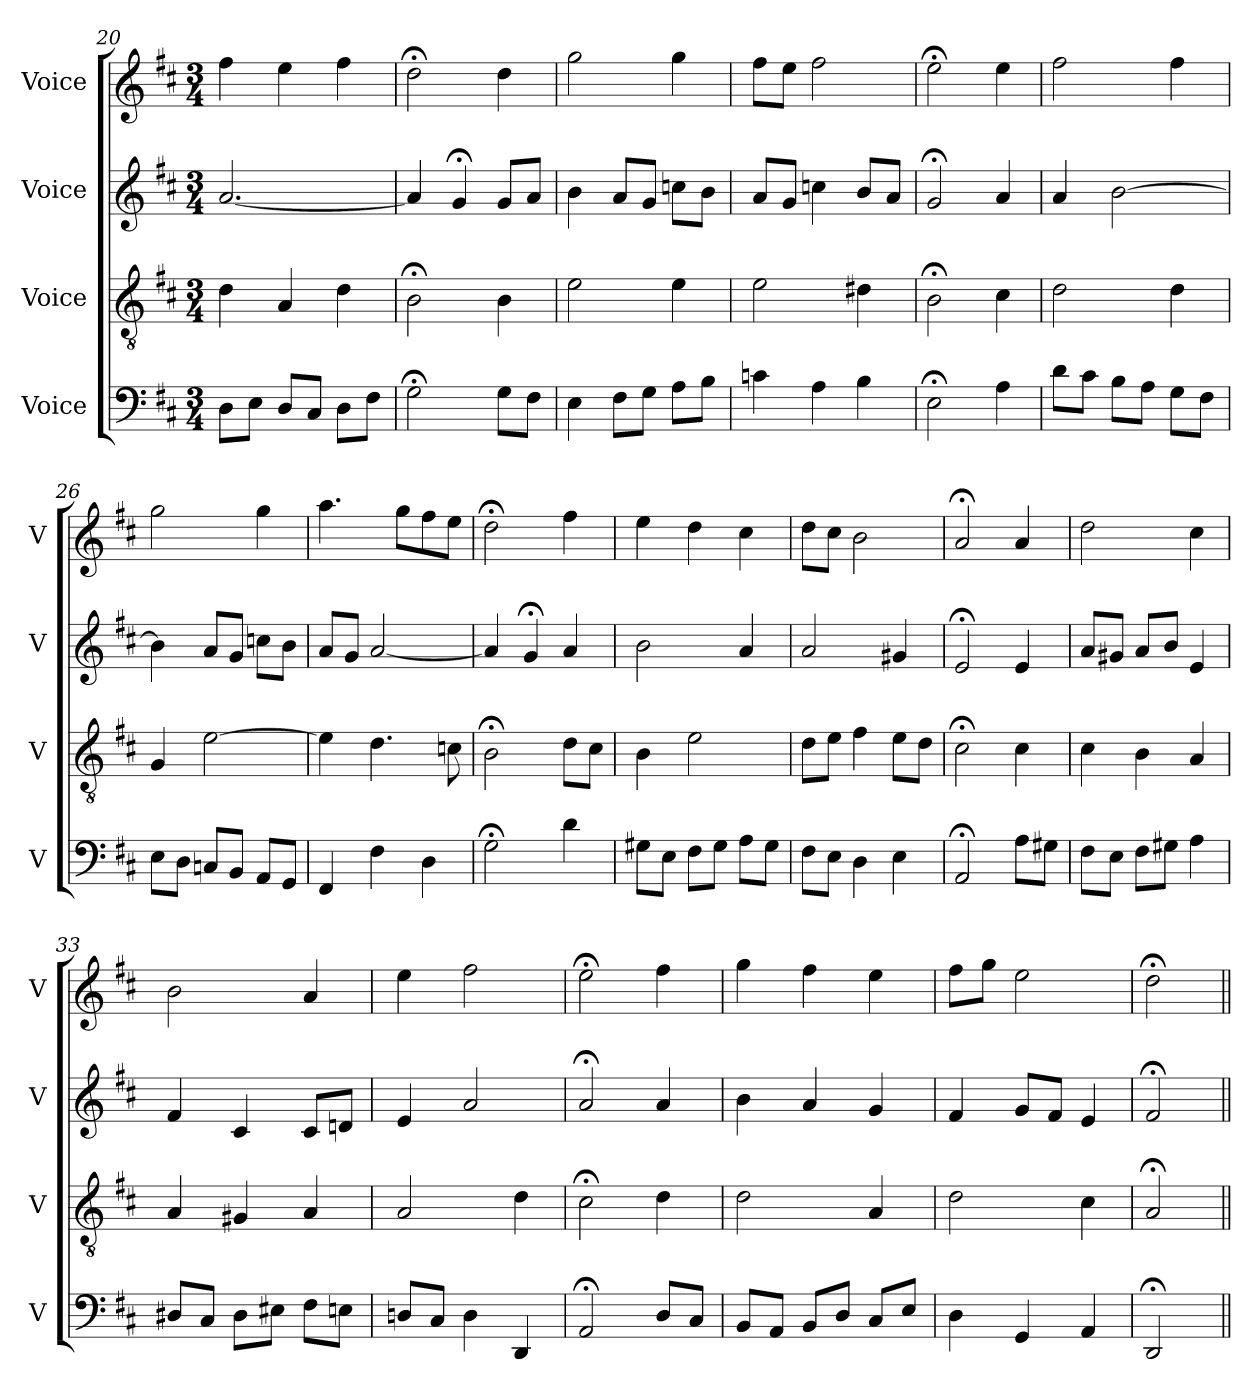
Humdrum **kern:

**kern	**kern	**kern	**kern
*part4	*part3	*part2	*part1
*staff4	*staff3	*staff2	*staff1
*I"Voice	*I"Voice	*I"Voice	*I"Voice
*I'V	*I'V	*I'V	*I'V
*clefF4	*clefGv2	*clefG2	*clefG2
*k[f#c#]	*k[f#c#]	*k[f#c#]	*k[f#c#]
*M3/4	*M3/4	*M3/4	*M3/4
=20	=20	=20	=20
8D\L	4d\	[2.a/	4ff#\
8E\J	.	.	.
8D/L	4A/	.	4ee\
8C#/J	.	.	.
8D\L	4d\	.	4ff#\
8F#\J	.	.	.
=21	=21	=21	=21
2G;\	2B;\	4a/]	2dd;\
.	.	4g;/	.
8G\L	4B\	8g/L	4dd\
8F#\J	.	8a/J	.
=22	=22	=22	=22
4E\	2e\	4b\	2gg\
8F#\L	.	8a/L	.
8G\J	.	8g/J	.
8A\L	4e\	8ccn\L	4gg\
8B\J	.	8b\J	.
=23	=23	=23	=23
4cn\	2e\	8a/L	8ff#\L
.	.	8g/J	8ee\J
4A\	.	4ccn\	2ff#\
4B\	4d#X\	8b/L	.
.	.	8a/J	.
=24	=24	=24	=24
2E;\	2B;\	2g;/	2ee;\
4A\	4c#\	4a/	4ee\
=25	=25	=25	=25
8d\L	2d\	4a/	2ff#\
8c#\J	.	.	.
8B\L	.	[2b\	.
8A\J	.	.	.
8G\L	4d\	.	4ff#\
8F#\J	.	.	.
!!LO:PB:g=z
=26	=26	=26	=26
8E\L	4G/	4b\]	2gg\
8D\J	.	.	.
8Cn/L	[2e\	8a/L	.
8BB/J	.	8g/J	.
8AA/L	.	8ccn\L	4gg\
8GG/J	.	8b\J	.
=27	=27	=27	=27
4FF#/	4e\]	8a/L	4.aa\
.	.	8g/J	.
4F#\	4.d\	[2a/	.
.	.	.	8gg\L
4D\	.	.	8ff#\
.	8cn\	.	8ee\J
=28	=28	=28	=28
2G;\	2B;\	4a/]	2dd;\
.	.	4g;/	.
4d\	8d\L	4a/	4ff#\
.	8c#\J	.	.
=29	=29	=29	=29
8G#X\L	4B\	2b\	4ee\
8E\J	.	.	.
8F#\L	2e\	.	4dd\
8G#\J	.	.	.
8A\L	.	4a/	4cc#\
8G#\J	.	.	.
=30	=30	=30	=30
8F#\L	8d\L	2a/	8dd\L
8E\J	8e\J	.	8cc#\J
4D\	4f#\	.	2b\
4E\	8e\L	4g#X/	.
.	8d\J	.	.
=31	=31	=31	=31
2AA;/	2c#;\	2e;/	2a;/
8A\L	4c#\	4e/	4a/
8G#X\J	.	.	.
=32	=32	=32	=32
8F#\L	4c#\	8a/L	2dd\
8E\J	.	8g#X/J	.
8F#\L	4B\	8a/L	.
8G#X\J	.	8b/J	.
4A\	4A/	4e/	4cc#\
!!LO:LB:g=z
=33	=33	=33	=33
8D#X/L	4A/	4f#/	2b\
8C#/J	.	.	.
8D#\L	4G#X/	4c#/	.
8E#X\J	.	.	.
8F#\L	4A/	8c#/L	4a/
8En\J	.	8dn/J	.
=34	=34	=34	=34
8Dn/L	2A/	4e/	4ee\
8C#/J	.	.	.
4D\	.	2a/	2ff#\
4DD/	4d\	.	.
=35	=35	=35	=35
2AA;/	2c#;\	2a;/	2ee;\
8D/L	4d\	4a/	4ff#\
8C#/J	.	.	.
=36	=36	=36	=36
8BB/L	2d\	4b\	4gg\
8AA/J	.	.	.
8BB/L	.	4a/	4ff#\
8D/J	.	.	.
8C#/L	4A/	4g/	4ee\
8E/J	.	.	.
=37	=37	=37	=37
4D\	2d\	4f#/	8ff#\L
.	.	.	8gg\J
4GG/	.	8g/L	2ee\
.	.	8f#/J	.
4AA/	4c#\	4e/	.
=38	=38	=38	=38
2DD;/	2A;/	2f#;/	2dd;\
=||	=||	=||	=||
*-	*-	*-	*-
